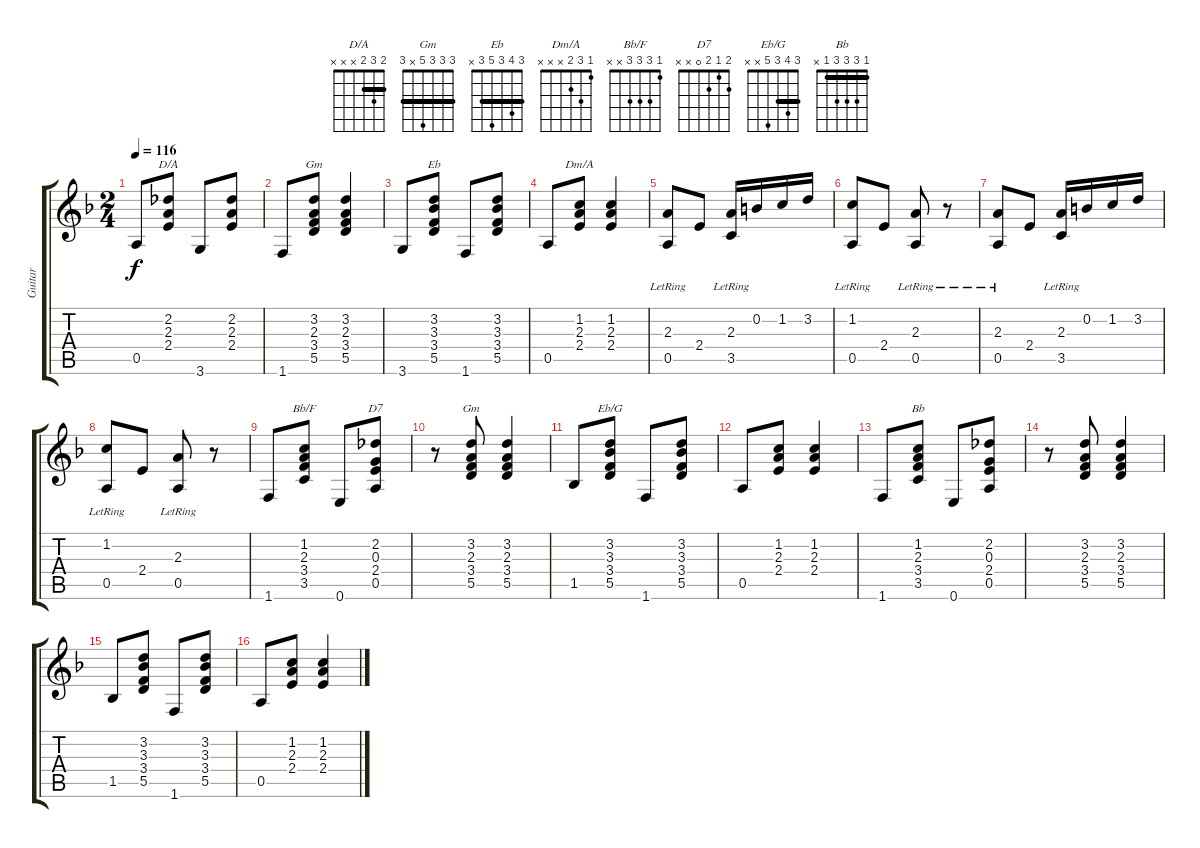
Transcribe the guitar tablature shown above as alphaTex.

\track ("Guitar" "Guitar") {instrument acousticguitarnylon}
\staff {score tabs}
\tuning (E4 B3 G3 D3 A2 E2) {hide}
\chord ("D/A" 2 3 2 x x x) {barre 2}
\chord ("Gm" 3 3 3 5 x x) {barre 3}
\chord ("Eb" 3 4 3 5 3 x) {barre 3}
\chord ("Dm/A" 1 3 2 x x x)
\chord ("Bb/F" 1 3 3 3 x x)
\chord ("D7" 2 1 2 0 x x)
\chord ("Gm" 3 3 3 5 x 3) {barre 3}
\chord ("Eb/G" 3 4 3 5 x x) {barre 3}
\chord ("Bb" 1 3 3 3 1 x) {barre 1}
\ts (2 4)
\tempo 116
\clef g2
\ks dminor
0.5.8{dy f} (2.2 2.3 2.4).8{ch "D/A"} 3.6.8 (2.2 2.3 2.4).8 |
1.6.8 (3.2 2.3 3.4 5.5).8{ch "Gm"} (3.2 2.3 3.4 5.5).4 |
3.6.8 (3.2 3.3 3.4 5.5).8{ch "Eb"} 1.6.8 (3.2 3.3 3.4 5.5).8 |
0.5.8 (1.2 2.3 2.4).8{ch "Dm/A"} (1.2 2.3 2.4).4 |
(2.3 0.5{lr}).8 2.4.8 (2.3 3.5{lr}).16 0.2.16 1.2.16 3.2.16 |
(1.2 0.5{lr}).8 2.4.8 (2.3 0.5{lr}).8 r.8 |
(2.3 0.5{lr}).8 2.4.8 (2.3 3.5{lr}).16 0.2.16 1.2.16 3.2.16 |
(1.2 0.5{lr}).8 2.4.8 (2.3 0.5{lr}).8 r.8 |
1.6.8 (1.2 2.3 3.4 3.5).8{ch "Bb/F"} 0.6.8 (2.2 0.3 2.4 0.5).8{ch "D7"} |
r.8 (3.2 2.3 3.4 5.5).8{ch "Gm"} (3.2 2.3 3.4 5.5).4 |
1.5.8 (3.2 3.3 3.4 5.5).8{ch "Eb/G"} 1.6.8 (3.2 3.3 3.4 5.5).8 |
0.5.8 (1.2 2.3 2.4).8 (1.2 2.3 2.4).4 |
1.6.8 (1.2 2.3 3.4 3.5).8{ch "Bb"} 0.6.8 (2.2 0.3 2.4 0.5).8 |
r.8 (3.2 2.3 3.4 5.5).8 (3.2 2.3 3.4 5.5).4 |
1.5.8 (3.2 3.3 3.4 5.5).8 1.6.8 (3.2 3.3 3.4 5.5).8 |
0.5.8 (1.2 2.3 2.4).8 (1.2 2.3 2.4).4
